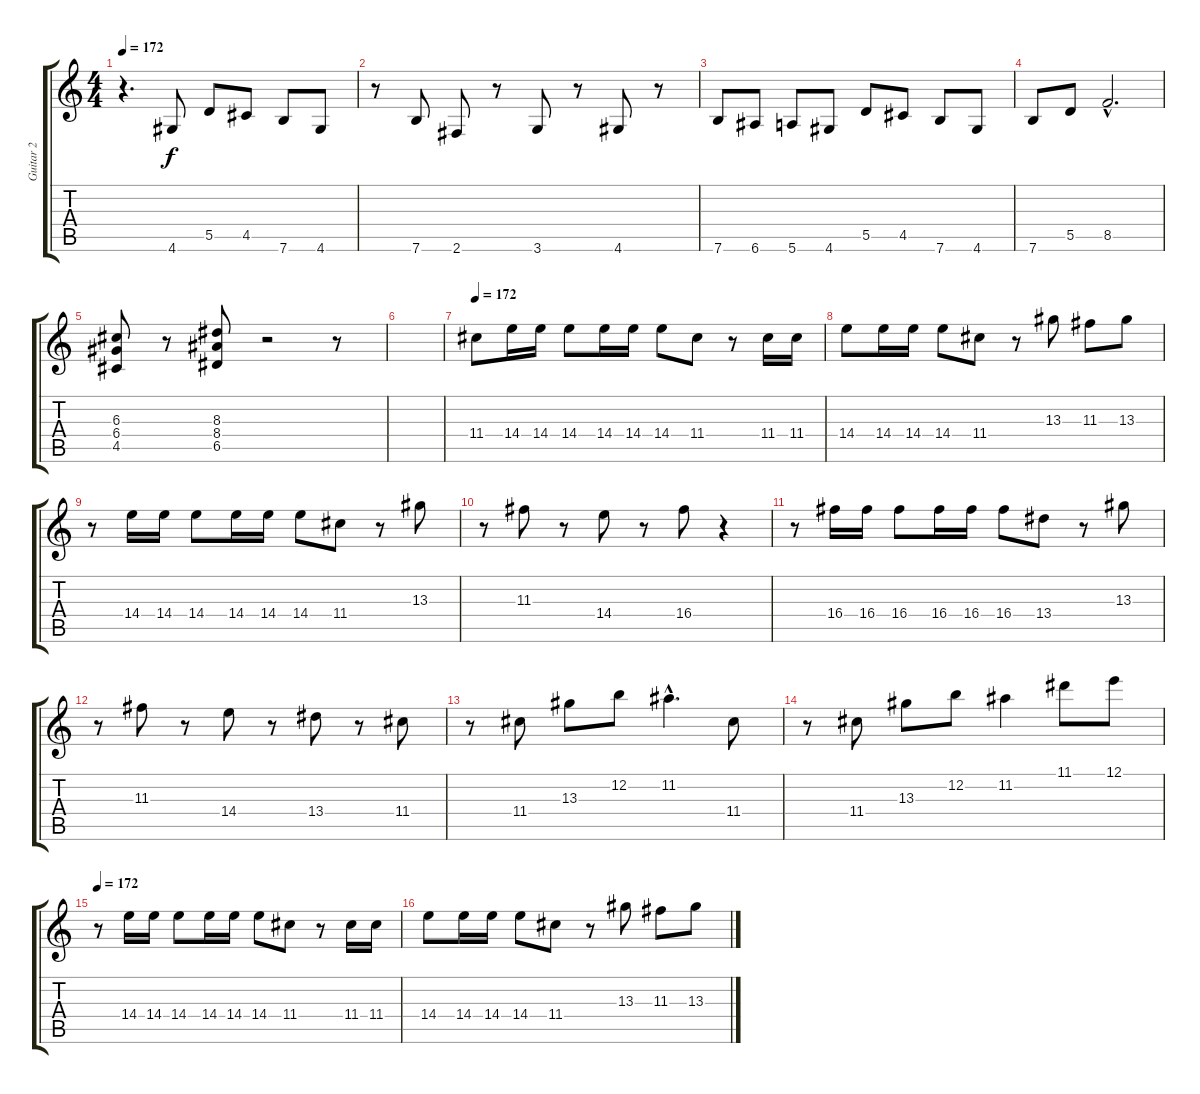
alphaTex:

\track ("Guitar 2" "Guitar 2") {instrument distortionguitar}
\staff {score tabs}
\tuning (E4 B3 G3 D3 A2 E2) {hide}
\ts (4 4)
\tempo 172
\tempo 150
\tempo 172
\clef g2
\ks c
r.4{d dy f instrument distortionguitar} 4.6.8 5.5.8 4.5.8 7.6.8 4.6.8 |
r.8 7.6.8 2.6.8 r.8 3.6.8 r.8 4.6.8 r.8 |
7.6.8 6.6.8 5.6.8 4.6.8 5.5.8 4.5.8 7.6.8 4.6.8 |
7.6.8 5.5.8 8.5{hac}.2{d} |
(6.3 6.4 4.5).8{volume 13} r.8 (8.3 8.4 6.5).8 r.2 r.8 |
|
\tempo 172
11.4.8{volume 11} 14.4.16 14.4.16 14.4.8 14.4.16 14.4.16 14.4.8 11.4.8 r.8 11.4.16 11.4.16 |
14.4.8 14.4.16 14.4.16 14.4.8 11.4.8 r.8 13.3.8 11.3.8 13.3.8 |
r.8 14.4.16 14.4.16 14.4.8 14.4.16 14.4.16 14.4.8 11.4.8 r.8 13.3.8 |
r.8 11.3.8 r.8 14.4.8 r.8 16.4.8 r.4 |
r.8 16.4.16 16.4.16 16.4.8 16.4.16 16.4.16 16.4.8 13.4.8 r.8 13.3.8 |
r.8 11.3.8 r.8 14.4.8 r.8 13.4.8 r.8 11.4.8 |
r.8 11.4.8 13.3.8 12.2.8 11.2{hac}.4{d} 11.4.8 |
r.8 11.4.8 13.3.8 12.2.8 11.2.4 11.1.8 12.1.8 |
\tempo 172
r.8 14.4.16 14.4.16 14.4.8 14.4.16 14.4.16 14.4.8 11.4.8 r.8 11.4.16 11.4.16 |
14.4.8 14.4.16 14.4.16 14.4.8 11.4.8 r.8 13.3.8 11.3.8 13.3.8
